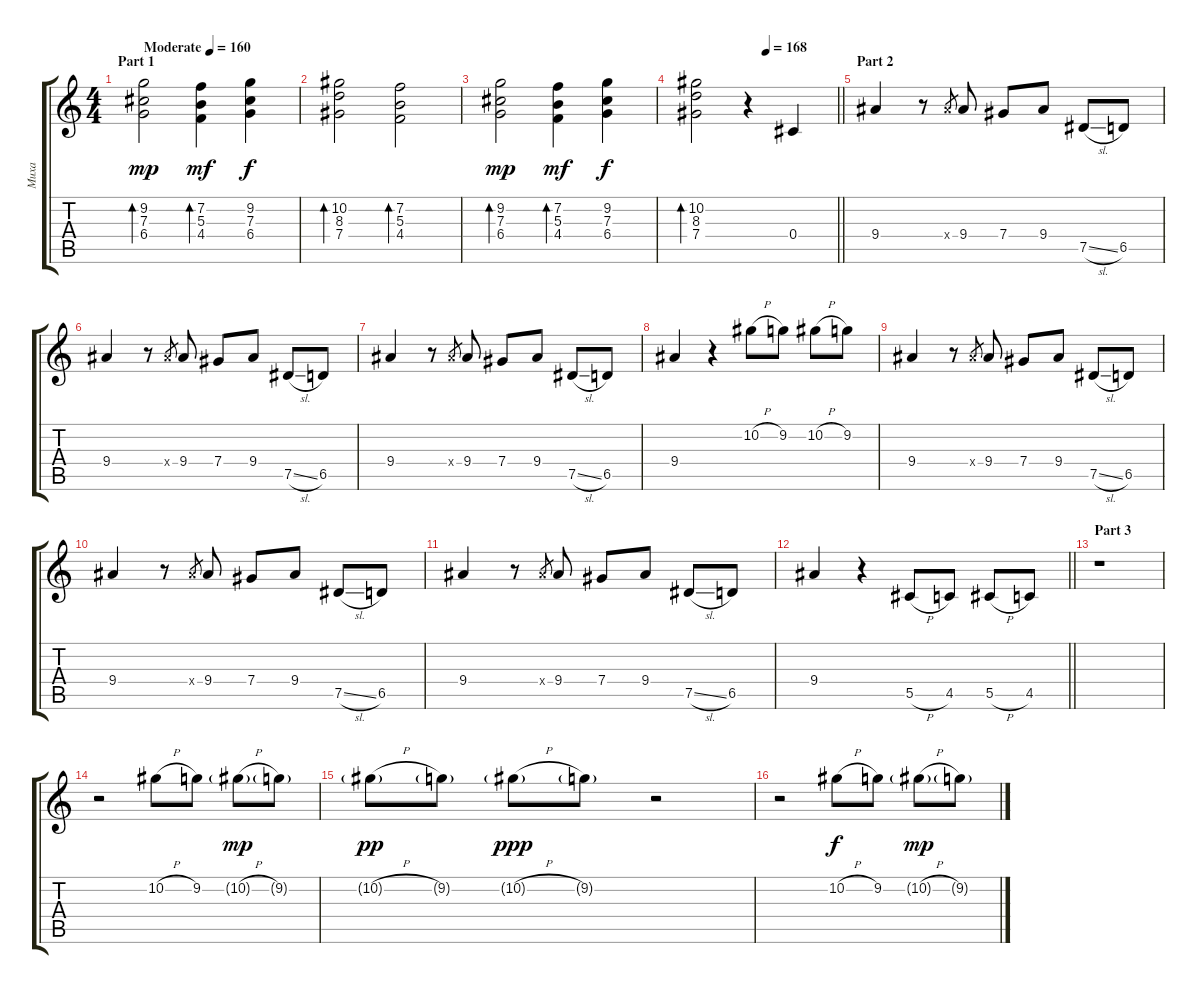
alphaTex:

\track ("Миха" "Миха") {instrument electricguitarclean}
\staff {score tabs}
\tuning (Eb4 Bb3 Gb3 Db3 Ab2 Eb2) {hide}
\ts (4 4)
\section ("" "Part 1")
\tempo (160 "Moderate")
\clef g2
\ks c
(9.2 7.3 6.4).2{bd 240 dy mp instrument electricguitarclean} (7.2 5.3 4.4).4{bd 240 dy mf} (9.2 7.3 6.4).4{dy f} |
(10.2 8.3 7.4).2{bd 120} (7.2 5.3 4.4).2{bd 240} |
(9.2 7.3 6.4).2{bd 240 dy mp} (7.2 5.3 4.4).4{bd 240 dy mf} (9.2 7.3 6.4).4{dy f} |
\tempo (168 0.5)
\barLineRight lightlight
(10.2 8.3 7.4).2{bd 120} r.4 0.4.4 |
\section ("" "Part 2")
9.4.4 r.8 9.4{x}.8{gr} 9.4.8 7.4.8 9.4.8 7.5{sl}.8 6.5.8 |
9.4.4 r.8 9.4{x}.8{gr} 9.4.8 7.4.8 9.4.8 7.5{sl}.8 6.5.8 |
9.4.4 r.8 9.4{x}.8{gr} 9.4.8 7.4.8 9.4.8 7.5{sl}.8 6.5.8 |
9.4.4 r.4 10.2{h}.8 9.2.8 10.2{h}.8 9.2.8 |
9.4.4 r.8 9.4{x}.8{gr} 9.4.8 7.4.8 9.4.8 7.5{sl}.8 6.5.8 |
9.4.4 r.8 9.4{x}.8{gr} 9.4.8 7.4.8 9.4.8 7.5{sl}.8 6.5.8 |
9.4.4 r.8 9.4{x}.8{gr} 9.4.8 7.4.8 9.4.8 7.5{sl}.8 6.5.8 |
\barLineRight lightlight
9.4.4 r.4 5.5{h}.8 4.5.8 5.5{h}.8 4.5.8 |
\section ("" "Part 3")
r.1 |
r.2 10.2{h}.8 9.2.8 10.2{h g}.8{dy mp} 9.2{g}.8 |
10.2{h g}.8{dy pp} 9.2{g}.8 10.2{h g}.8{dy ppp} 9.2{g}.8 r.2 |
r.2 10.2{h}.8{dy f} 9.2.8 10.2{h g}.8{dy mp} 9.2{g}.8
